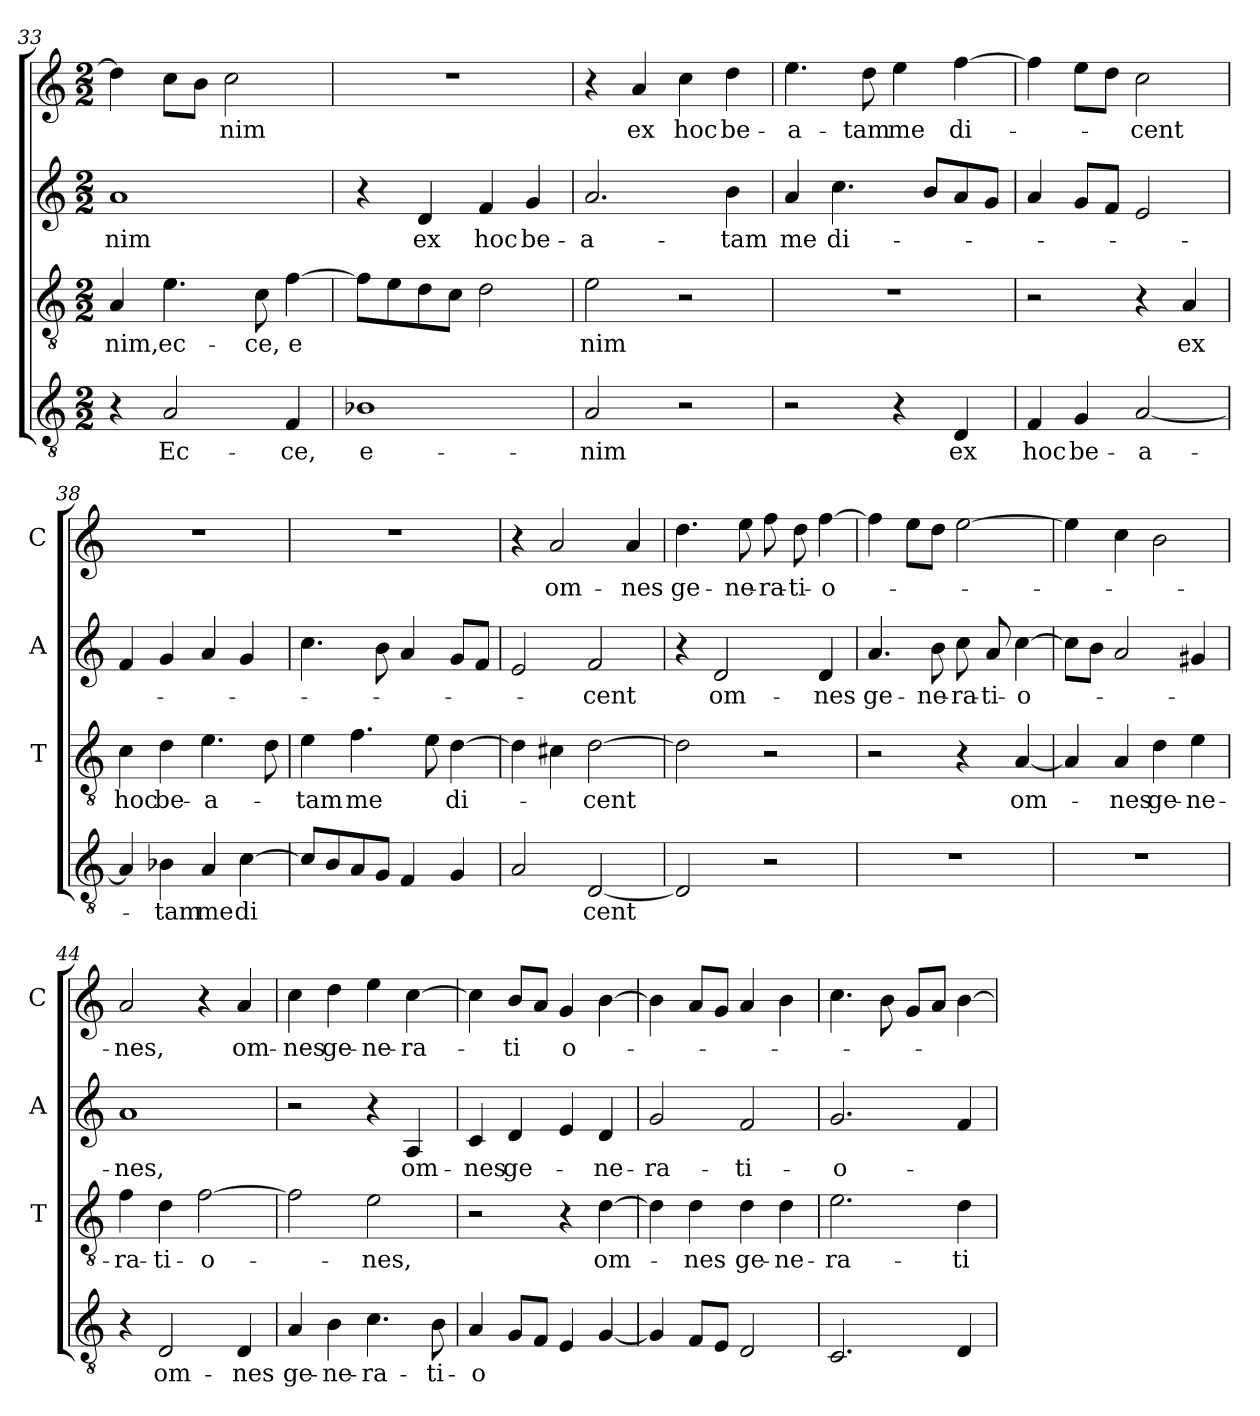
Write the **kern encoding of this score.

**kern	**text	**kern	**text	**kern	**text	**kern	**text
*part4	*part4	*part3	*part3	*part2	*part2	*part1	*part1
*staff4	*staff4	*staff3	*staff3	*staff2	*staff2	*staff1	*staff1
*	*	*I'T	*	*I'A	*	*I'C	*
*clefGv2	*	*clefGv2	*	*clefG2	*	*clefG2	*
*k[]	*	*k[]	*	*k[]	*	*k[]	*
*C:	*	*C:	*	*C:	*	*C:	*
*M2/2	*	*M2/2	*	*M2/2	*	*M2/2	*
=33	=33	=33	=33	=33	=33	=33	=33
!	!	!	!LO:LY:b	!	!LO:LY:b	!	!
4r	.	4A/	-nim,	1a	-nim	4dd\]	.
!	!LO:LY:b	!	!LO:LY:b	!	!	!	!
2A/	Ec-	4.e\	ec-	.	.	8cc\L	.
.	.	.	.	.	.	8b\J	.
!	!	!	!	!	!	!	!LO:LY:b
.	.	.	.	.	.	2cc\	-nim
!	!	!	!LO:LY:b	!	!	!	!
.	.	8c\	-ce,	.	.	.	.
!	!LO:LY:b	!	!LO:LY:b	!	!	!	!
4F/	-ce,	[4f\	e	.	.	.	.
=34	=34	=34	=34	=34	=34	=34	=34
!	!LO:LY:b	!	!	!	!	!	!
1B-	e-	8f\L]	.	4r	.	1r	.
.	.	8e\	.	.	.	.	.
!	!	!	!	!	!LO:LY:b	!	!
.	.	8d\	.	4d/	ex	.	.
.	.	8c\J	.	.	.	.	.
!	!	!	!	!	!LO:LY:b	!	!
.	.	2d\	.	4f/	hoc	.	.
!	!	!	!	!	!LO:LY:b	!	!
.	.	.	.	4g/	be-	.	.
!!LO:LB:g=z
=35	=35	=35	=35	=35	=35	=35	=35
!	!LO:LY:b	!	!LO:LY:b	!	!LO:LY:b	!	!
2A/	-­nim	2e\	­nim	2.a/	-­a-	4r	.
!	!	!	!	!	!	!	!LO:LY:b
.	.	.	.	.	.	4a/	ex
!	!	!	!	!	!	!	!LO:LY:b
2r	.	2r	.	.	.	4cc\	hoc
!	!	!	!	!	!LO:LY:b	!	!LO:LY:b
.	.	.	.	4b\	-tam	4dd\	be-
=36	=36	=36	=36	=36	=36	=36	=36
!	!	!	!	!	!LO:LY:b	!	!LO:LY:b
2r	.	1r	.	4a/	me	4.ee\	-a-
!	!	!	!	!	!LO:LY:b	!	!
.	.	.	.	4.cc\	di-	.	.
!	!	!	!	!	!	!	!LO:LY:b
.	.	.	.	.	.	8dd\	-tam
!	!	!	!	!	!	!	!LO:LY:b
4r	.	.	.	.	.	4ee\	me
.	.	.	.	8b/L	.	.	.
!	!LO:LY:b	!	!	!	!	!	!LO:LY:b
4D/	ex	.	.	8a/	.	[4ff\	di-
.	.	.	.	8g/J	.	.	.
=37	=37	=37	=37	=37	=37	=37	=37
!	!LO:LY:b	!	!	!	!	!	!
4F/	hoc	2r	.	4a/	.	4ff\]	.
!	!LO:LY:b	!	!	!	!	!	!
4G/	be-	.	.	8g/L	.	8ee\L	.
.	.	.	.	8f/J	.	8dd\J	.
!	!LO:LY:b	!	!	!	!	!	!LO:LY:b
[2A/	-a-	4r	.	2e/	.	2cc\	-cent
!	!	!	!LO:LY:b	!	!	!	!
.	.	4A/	ex	.	.	.	.
=38	=38	=38	=38	=38	=38	=38	=38
!	!	!	!LO:LY:b	!	!	!	!
4A/]	.	4c\	hoc	4f/	.	1r	.
!	!LO:LY:b	!	!LO:LY:b	!	!	!	!
4B-\	-tam	4d\	be-	4g/	.	.	.
!	!LO:LY:b	!	!LO:LY:b	!	!	!	!
4A/	me	4.e\	-a-	4a/	.	.	.
!	!LO:LY:b	!	!	!	!	!	!
[4c\	di	.	.	4g/	.	.	.
.	.	8d\	.	.	.	.	.
=39	=39	=39	=39	=39	=39	=39	=39
!	!	!	!LO:LY:b	!	!	!	!
8c/L]	.	4e\	-tam	4.cc\	.	1r	.
8B/	.	.	.	.	.	.	.
!	!	!	!LO:LY:b	!	!	!	!
8A/	.	4.f\	me	.	.	.	.
8G/J	.	.	.	8b\	.	.	.
4F/	.	.	.	4a/	.	.	.
.	.	8e\	.	.	.	.	.
!	!	!	!LO:LY:b	!	!	!	!
4G/	.	[4d\	di-	8g/L	.	.	.
.	.	.	.	8f/J	.	.	.
=40	=40	=40	=40	=40	=40	=40	=40
2A/	.	4d\]	.	2e/	.	4r	.
!	!	!	!	!	!	!	!LO:LY:b
.	.	4c#\	.	.	.	2a/	om-
!	!LO:LY:b	!	!LO:LY:b	!	!LO:LY:b	!	!
[2D/	cent	[2d\	-cent	2f/	-cent	.	.
!	!	!	!	!	!	!	!LO:LY:b
.	.	.	.	.	.	4a/	-nes
!!LO:PB:g=z
=41	=41	=41	=41	=41	=41	=41	=41
!	!	!	!	!	!	!	!LO:LY:b
2D/]	.	2d\]	.	4r	.	4.dd\	ge-
!	!	!	!	!	!LO:LY:b	!	!
.	.	.	.	2d/	om-	.	.
!	!	!	!	!	!	!	!LO:LY:b
.	.	.	.	.	.	8ee\	-ne-
!	!	!	!	!	!	!	!LO:LY:b
2r	.	2r	.	.	.	8ff\	-ra-
!	!	!	!	!	!	!	!LO:LY:b
.	.	.	.	.	.	8dd\	-ti-
!	!	!	!	!	!LO:LY:b	!	!LO:LY:b
.	.	.	.	4d/	-nes	[4ff\	-o-
=42	=42	=42	=42	=42	=42	=42	=42
!	!	!	!	!	!LO:LY:b	!	!
1r	.	2r	.	4.a/	ge-	4ff\]	.
.	.	.	.	.	.	8ee\L	.
!	!	!	!	!	!LO:LY:b	!	!
.	.	.	.	8b\	-ne-	8dd\J	.
!	!	!	!	!	!LO:LY:b	!	!
.	.	4r	.	8cc\	-ra-	[2ee\	.
!	!	!	!	!	!LO:LY:b	!	!
.	.	.	.	8a/	-ti-	.	.
!	!	!	!LO:LY:b	!	!LO:LY:b	!	!
.	.	[4A/	om-	[4cc\	-o-	.	.
=43	=43	=43	=43	=43	=43	=43	=43
1r	.	4A/]	.	8cc\L]	.	4ee\]	.
.	.	.	.	8b\J	.	.	.
!	!	!	!LO:LY:b	!	!	!	!
.	.	4A/	-nes	2a/	.	4cc\	.
!	!	!	!LO:LY:b	!	!	!	!
.	.	4d\	ge-	.	.	2b\	.
!	!	!	!LO:LY:b	!	!	!	!
.	.	4e\	-ne-	4g#/	.	.	.
=44	=44	=44	=44	=44	=44	=44	=44
!	!	!	!LO:LY:b	!	!LO:LY:b	!	!LO:LY:b
4r	.	4f\	-ra-	1a	-nes,	2a/	-nes,
!	!LO:LY:b	!	!LO:LY:b	!	!	!	!
2D/	om-	4d\	-ti-	.	.	.	.
!	!	!	!LO:LY:b	!	!	!	!
.	.	[2f\	-o-	.	.	4r	.
!	!LO:LY:b	!	!	!	!	!	!LO:LY:b
4D/	-nes	.	.	.	.	4a/	om-
=45	=45	=45	=45	=45	=45	=45	=45
!	!LO:LY:b	!	!	!	!	!	!LO:LY:b
4A/	ge-	2f\]	.	2r	.	4cc\	-nes
!	!LO:LY:b	!	!	!	!	!	!LO:LY:b
4B\	-ne-	.	.	.	.	4dd\	ge-
!	!LO:LY:b	!	!LO:LY:b	!	!	!	!LO:LY:b
4.c\	-ra-	2e\	-nes,	4r	.	4ee\	-ne-
!	!	!	!	!	!LO:LY:b	!	!LO:LY:b
.	.	.	.	4A/	om-	[4cc\	-ra-
!	!LO:LY:b	!	!	!	!	!	!
8B\	-ti-	.	.	.	.	.	.
=46	=46	=46	=46	=46	=46	=46	=46
!	!LO:LY:b	!	!	!	!LO:LY:b	!	!
4A/	-o	2r	.	4c/	-nes	4cc\]	.
!	!	!	!	!	!LO:LY:b	!	!LO:LY:b
8G/L	.	.	.	4d/	ge-	8b/L	-ti
8F/J	.	.	.	.	.	8a/J	.
!	!	!	!	!	!	!	!LO:LY:b
4E/	.	4r	.	4e/	.	4g/	o-
!	!	!	!LO:LY:b	!	!LO:LY:b	!	!
[4G/	.	[4d\	om-	4d/	-ne-	[4b\	.
!!LO:LB:g=z
=47	=47	=47	=47	=47	=47	=47	=47
!	!	!	!	!	!LO:LY:b	!	!
4G/]	.	4d\]	.	2g/	-­ra-	4b\]	.
!	!	!	!LO:LY:b	!	!	!	!
8F/L	.	4d\	-nes	.	.	8a/L	.
8E/J	.	.	.	.	.	8g/J	.
!	!	!	!LO:LY:b	!	!LO:LY:b	!	!
2D/	.	4d\	ge-	2f/	-ti-	4a/	.
!	!	!	!LO:LY:b	!	!	!	!
.	.	4d\	-ne-	.	.	4b\	.
=48	=48	=48	=48	=48	=48	=48	=48
!	!	!	!LO:LY:b	!	!LO:LY:b	!	!
2.C/	.	2.e\	-ra-	2.g/	-o-	4.cc\	.
.	.	.	.	.	.	8b\	.
.	.	.	.	.	.	8g/L	.
.	.	.	.	.	.	8a/J	.
!	!	!	!LO:LY:b	!	!	!	!
4D/	.	4d\	-ti-	4f/	.	[4b\	.
=	=	=	=	=	=	=	=
*-	*-	*-	*-	*-	*-	*-	*-
